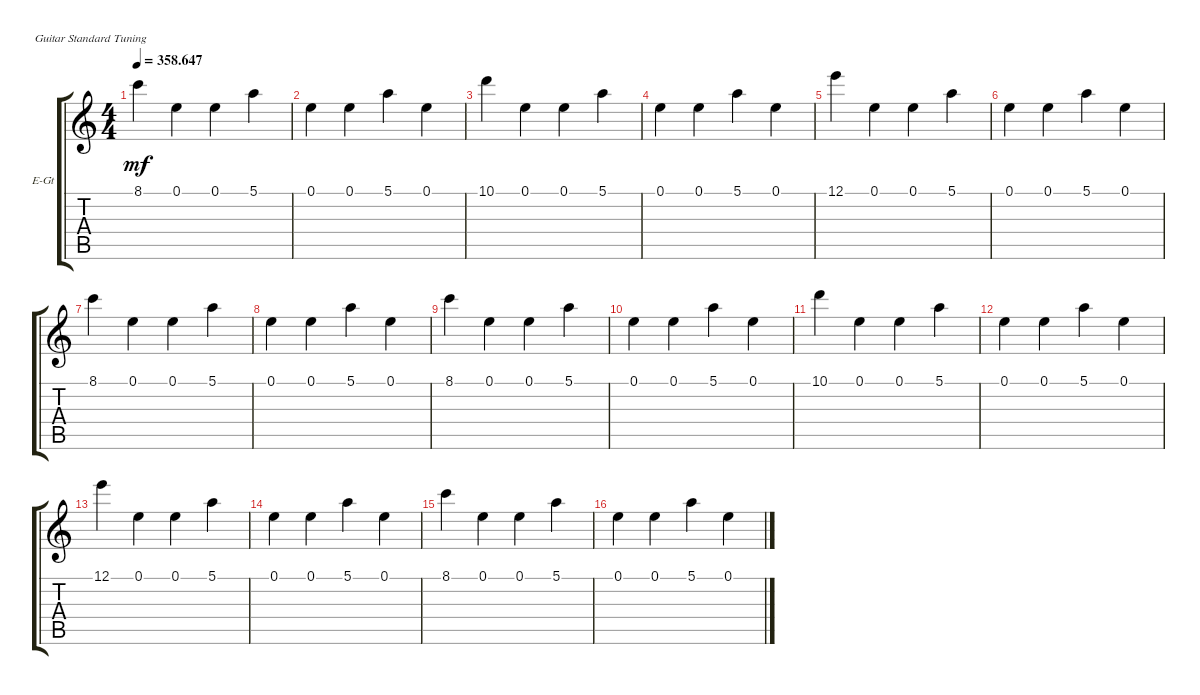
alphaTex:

\defaultSystemsLayout 4
\bracketExtendMode groupsimilarinstruments
\firstSystemTrackNameOrientation horizontal
\otherSystemsTrackNameOrientation horizontal
\track ("Solo Guitar" "E-Gt") {instrument distortionguitar}
\staff {score tabs}
\tuning (E4 B3 G3 D3 A2 E2)
\ts (4 4)
\tempo
358.647
\accidentals auto
\clef g2
\ottava regular
\simile none
\scale
0.487395
\ks c
8.1.4{dy mf instrument distortionguitar} 0.1.4 0.1.4 5.1.4 |
\scale
0.256303 0.1.4 0.1.4 5.1.4 0.1.4 |
\scale
0.256303 10.1.4 0.1.4 0.1.4 5.1.4 |
\scale
0.333333 0.1.4 0.1.4 5.1.4 0.1.4 |
\scale
0.333333 12.1.4 0.1.4 0.1.4 5.1.4 |
\scale
0.333333 0.1.4 0.1.4 5.1.4 0.1.4 |
\scale
0.333333 8.1.4 0.1.4 0.1.4 5.1.4 |
\scale
0.333333 0.1.4 0.1.4 5.1.4 0.1.4 |
\scale
0.333333 8.1.4 0.1.4 0.1.4 5.1.4 |
\scale
0.333333 0.1.4 0.1.4 5.1.4 0.1.4 |
\scale
0.333333 10.1.4 0.1.4 0.1.4 5.1.4 |
\scale
0.333333 0.1.4 0.1.4 5.1.4 0.1.4 |
\scale
0.333333 12.1.4 0.1.4 0.1.4 5.1.4 |
\scale
0.333333 0.1.4 0.1.4 5.1.4 0.1.4 |
\scale
0.333333 8.1.4 0.1.4 0.1.4 5.1.4 |
0.1.4 0.1.4 5.1.4 0.1.4
